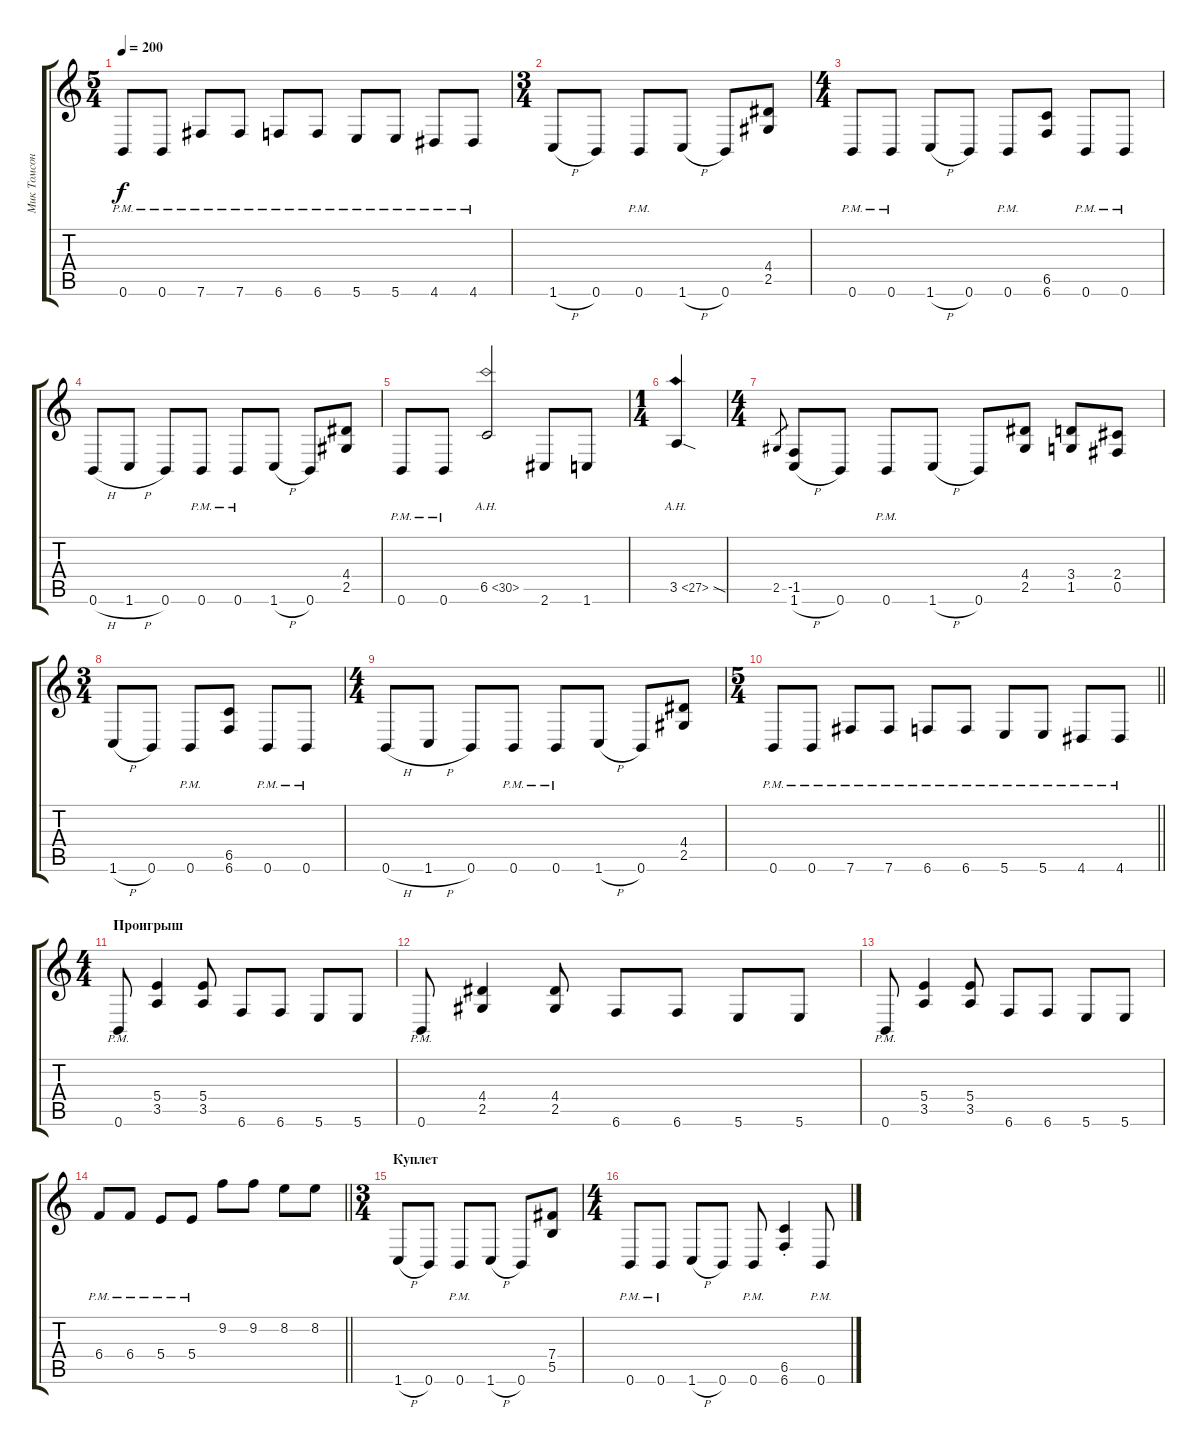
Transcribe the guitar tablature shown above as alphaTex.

\track ("Мик Томсон" "Мик Томсон") {instrument distortionguitar}
\staff {score tabs}
\tuning (Db4 Ab3 E3 B2 Gb2 B1) {hide}
\ts (5 4)
\tempo 200
\clef g2
\ks c
0.6{pm}.8{dy f} 0.6{pm}.8 7.6{pm}.8 7.6{pm}.8 6.6{pm}.8 6.6{pm}.8 5.6{pm}.8 5.6{pm}.8 4.6{pm}.8 4.6{pm}.8 |
\ts (3 4)
1.6{h}.8 0.6.8 0.6{pm}.8 1.6{h}.8 0.6.8 (4.4 2.5).8 |
\ts (4 4)
0.6{pm}.8 0.6{pm}.8 1.6{h}.8 0.6.8 0.6{pm}.8 (6.5 6.6).8 0.6{pm}.8 0.6{pm}.8 |
0.6{h}.8 1.6{h}.8 0.6.8 0.6{pm}.8 0.6{pm}.8 1.6{h}.8 0.6.8 (4.4 2.5).8 |
0.6{pm}.8 0.6{pm}.8 6.5{ah 24}.2 2.6.8 1.6.8 |
\ts (1 4)
3.5{ah 24 sod}.4 |
\ts (4 4)
2.5.8{gr} (-1.5 1.6{h}).8 0.6.8 0.6{pm}.8 1.6{h}.8 0.6.8 (4.4 2.5).8 (3.4 1.5).8 (2.4 0.5).8 |
\ts (3 4)
1.6{h}.8 0.6.8 0.6{pm}.8 (6.5 6.6).8 0.6{pm}.8 0.6{pm}.8 |
\ts (4 4)
0.6{h}.8 1.6{h}.8 0.6.8 0.6{pm}.8 0.6{pm}.8 1.6{h}.8 0.6.8 (4.4 2.5).8 |
\ts (5 4)
\barLineRight lightlight
0.6{pm}.8 0.6{pm}.8 7.6{pm}.8 7.6{pm}.8 6.6{pm}.8 6.6{pm}.8 5.6{pm}.8 5.6{pm}.8 4.6{pm}.8 4.6{pm}.8 |
\ts (4 4)
\section ("" "Проигрыш")
0.6{pm}.8 (5.4 3.5).4 (5.4 3.5).8 6.6.8 6.6.8 5.6.8 5.6.8 |
0.6{pm}.8 (4.4 2.5).4 (4.4 2.5).8 6.6.8 6.6.8 5.6.8 5.6.8 |
0.6{pm}.8 (5.4 3.5).4 (5.4 3.5).8 6.6.8 6.6.8 5.6.8 5.6.8 |
\barLineRight lightlight
6.4{pm}.8 6.4{pm}.8 5.4{pm}.8 5.4{pm}.8 9.2.8 9.2.8 8.2.8 8.2.8 |
\ts (3 4)
\section ("" "Куплет")
1.6{h}.8 0.6.8 0.6{pm}.8 1.6{h}.8 0.6.8 (7.4 5.5).8 |
\ts (4 4)
0.6{pm}.8 0.6{pm}.8 1.6{h}.8 0.6.8 0.6{pm}.8 (6.5{st} 6.6{st}).4 0.6{pm}.8
